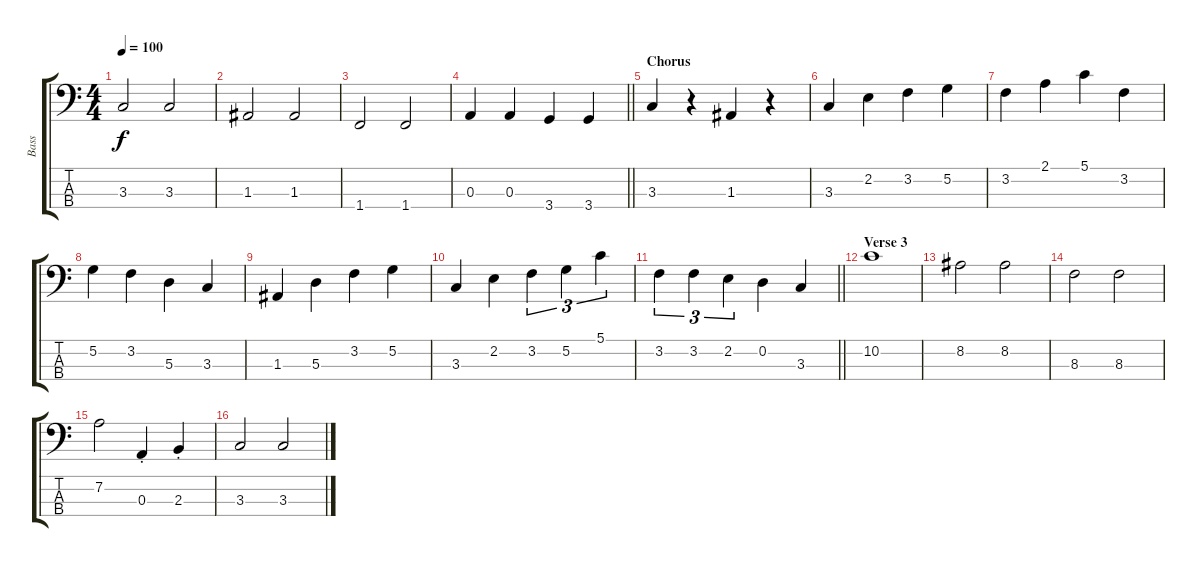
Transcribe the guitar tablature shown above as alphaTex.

\track ("Bass" "Bass") {instrument electricbassfinger}
\staff {score tabs}
\tuning (G2 D2 A1 E1) {hide}
\ts (4 4)
\tempo 100
\clef f4
\ks c
3.3.2{dy f} 3.3.2 |
1.3.2 1.3.2 |
1.4.2 1.4.2 |
\barLineRight lightlight
0.3.4 0.3.4 3.4.4 3.4.4 |
\section ("" "Chorus")
3.3.4 r.4 1.3.4 r.4 |
3.3.4 2.2.4 3.2.4 5.2.4 |
3.2.4 2.1.4 5.1.4 3.2.4 |
5.2.4 3.2.4 5.3.4 3.3.4 |
1.3.4 5.3.4 3.2.4 5.2.4 |
3.3.4 2.2.4 3.2.4{tu (3 2)} 5.2.4{tu (3 2)} 5.1.4{tu (3 2)} |
\barLineRight lightlight
3.2.4{tu (3 2)} 3.2.4{tu (3 2)} 2.2.4{tu (3 2)} 0.2.4 3.3.4 |
\section ("" "Verse 3")
10.2.1 |
8.2.2 8.2.2 |
8.3.2 8.3.2 |
7.2.2 0.3{st}.4 2.3{st}.4 |
3.3.2 3.3.2
